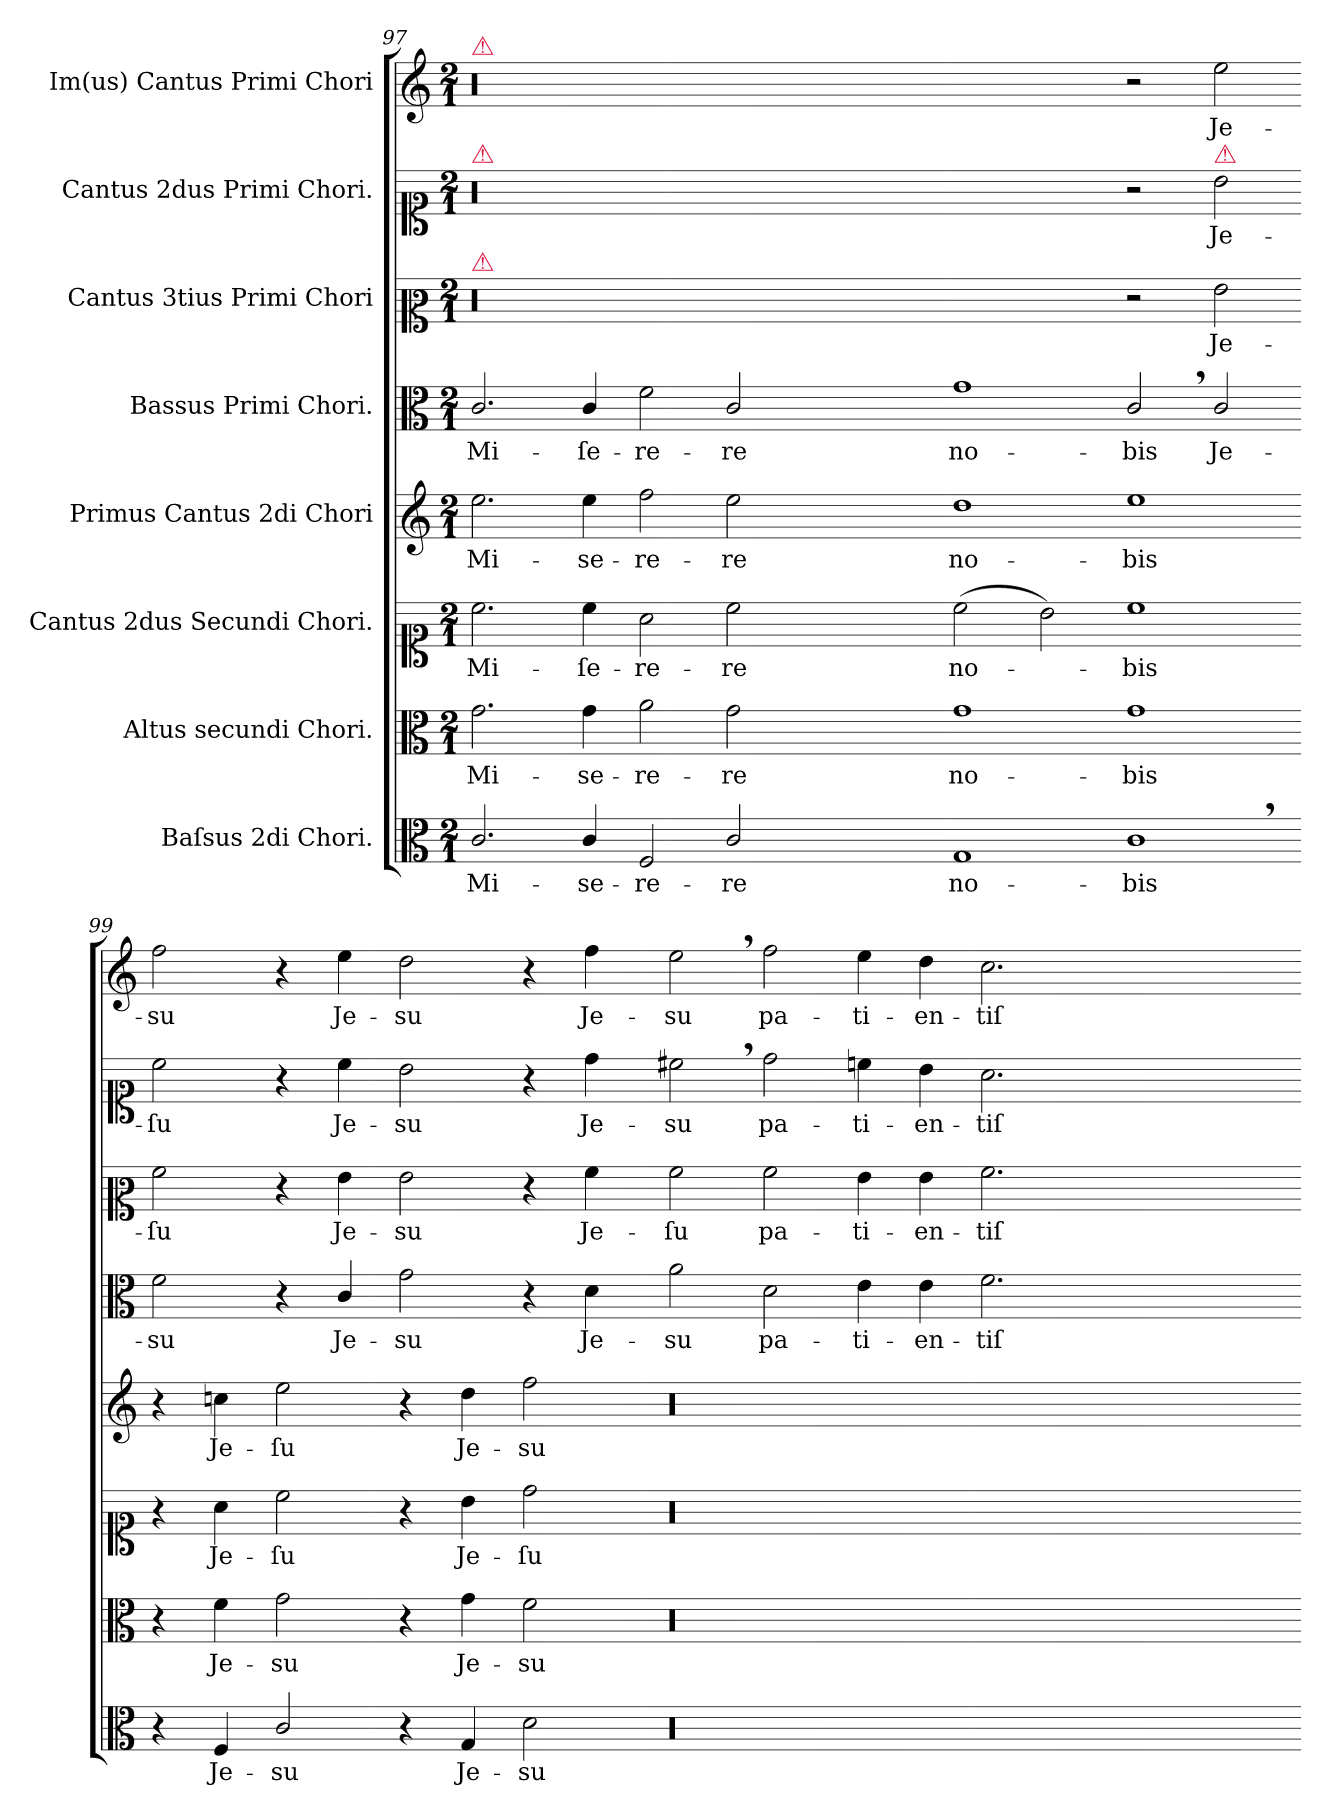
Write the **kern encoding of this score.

**kern	**text	**kern	**text	**kern	**text	**kern	**text	**kern	**text	**kern	**text	**kern	**text	**kern	**text
*part8	*part8	*part7	*part7	*part6	*part6	*part5	*part5	*part4	*part4	*part3	*part3	*part2	*part2	*part1	*part1
*staff8	*staff8	*staff7	*staff7	*staff6	*staff6	*staff5	*staff5	*staff4	*staff4	*staff3	*staff3	*staff2	*staff2	*staff1	*staff1
*I"Baſsus 2di Chori.	*	*I"Altus secundi Chori.	*	*I"Cantus 2dus Secundi Chori.	*	*I"Primus Cantus 2di Chori	*	*I"Bassus Primi Chori.	*	*I"Cantus 3tius Primi Chori	*	*I"Cantus 2dus Primi Chori.	*	*I"Im(us) Cantus Primi Chori	*
*clefC3	*	*clefC3	*	*clefC1	*	*clefG2	*	*clefC3	*	*clefC2	*	*clefC1	*	*clefG2	*
*k[]	*	*k[]	*	*k[]	*	*k[]	*	*k[]	*	*k[]	*	*k[]	*	*k[]	*
*M2/1	*	*M2/1	*	*M2/1	*	*M2/1	*	*M2/1	*	*M2/1	*	*M2/1	*	*M2/1	*
=97	=97	=97	=97	=97	=97	=97	=97	=97	=97	=97	=97	=97	=97	=97	=97
!	!	!	!	!	!	!	!	!	!	!	!	!	!	!LO:TX:a:color=crimson:t=⚠	!
!	!	!	!	!	!	!	!	!	!	!	!	!LO:TX:a:color=crimson:t=⚠	!	!	!
!	!	!	!	!	!	!	!	!	!	!LO:TX:a:color=crimson:t=⚠	!	!	!	!	!
!	!LO:LY:i	!	!LO:LY:i	!	!	!	!	!	!	!LO:N:vis=00	!	!LO:N:vis=00	!	!LO:N:vis=00	!
2.c/	Mi-	2.g\	Mi-	2.cc\	Mi-	2.ee\	Mi-	2.c/	Mi-	0.r	.	0.r	.	0.r	.
!	!LO:LY:i	!	!LO:LY:i	!	!	!	!	!	!	!	!	!	!	!	!
4c/	-se-	4g\	-se-	4cc\	-ſe-	4ee\	-se-	4c/	-ſe-	.	.	.	.	.	.
!	!LO:LY:i	!	!LO:LY:i	!	!	!	!	!	!	!	!	!	!	!	!
2F/	-re-	2a\	-re-	2a\	-re-	2ff\	-re-	2f\	-re-	.	.	.	.	.	.
!	!LO:LY:i	!	!LO:LY:i	!	!	!	!	!	!	!	!	!	!	!	!
2c/	-re	2g\	-re	2cc\	-re	2ee\	-re	2c/	-re	.	.	.	.	.	.
1ryy	.	1ryy	.	1ryy	.	1ryy	.	1ryy	.	.	.	.	.	.	.
=98-	=98-	=98-	=98-	=98-	=98-	=98-	=98-	=98-	=98-	=98-	=98-	=98-	=98-	=98-	=98-
!	!LO:LY:i	!	!LO:LY:i	!	!	!	!	!	!	!	!	!	!	!	!
1G	no-	1g	no-	(2cc\	no-	1dd	no-	1g	no-	1ryy	.	1ryy	.	1ryy	.
.	.	.	.	2b\)	.	.	.	.	.	.	.	.	.	.	.
!	!LO:LY:i	!	!LO:LY:i	!	!	!	!	!	!	!	!	!	!	!	!
1c,<	-bis	1g	-bis	1cc	-bis	1ee	-bis	2c,</	-bis	2r	.	2r	.	2r	.
!	!	!	!	!	!	!	!	!	!	!	!	!LO:TX:a:color=crimson:t=⚠	!	!	!
.	.	.	.	.	.	.	.	2c/	Je-	2g\	Je-	2b\	Je-	2ee\	Je-
=99-	=99-	=99-	=99-	=99-	=99-	=99-	=99-	=99-	=99-	=99-	=99-	=99-	=99-	=99-	=99-
4r	.	4r	.	4r	.	4r	.	2f\	-su	2a\	-ſu	2cc\	-ſu	2ff\	-su
4F/	Je-	4f\	Je-	4a\	Je-	4ccn\	Je-	.	.	.	.	.	.	.	.
2c/	-su	2g\	-su	2cc\	-ſu	2ee\	-ſu	4r	.	4r	.	4r	.	4r	.
!	!	!	!	!	!	!	!	!	!LO:LY:i	!	!	!	!	!	!
.	.	.	.	.	.	.	.	4c/	Je-	4g\	Je-	4cc\	Je-	4ee\	Je-
!	!	!	!	!	!	!	!	!	!LO:LY:i	!	!	!	!	!	!
4r	.	4r	.	4r	.	4r	.	2g\	-su	2g\	-su	2b\	-su	2dd\	-su
4G/	Je-	4g\	Je-	4b\	Je-	4dd\	Je-	.	.	.	.	.	.	.	.
2d\	-su	2f\	-su	2dd\	-ſu-	2ff\	-su	4r	.	4r	.	4r	.	4r	.
.	.	.	.	.	.	.	.	4d\	Je-	4a\	Je-	4dd\	Je-	4ff\	Je-
=100-	=100-	=100-	=100-	=100-	=100-	=100-	=100-	=100-	=100-	=100-	=100-	=100-	=100-	=100-	=100-
00r	.	00r	.	00r	.	00r	.	2a\	-su	2a\	-ſu	2cc#X,<\	-su	2ee,<\	-su
.	.	.	.	.	.	.	.	2d\	pa-	2a\	pa-	2dd\	pa-	2ff\	pa-
.	.	.	.	.	.	.	.	4e\	-ti-	4g\	-ti-	4ccn\	-ti-	4ee\	-ti-
.	.	.	.	.	.	.	.	4e\	-en-	4g\	-en-	4b\	-en-	4dd\	-en-
.	.	.	.	.	.	.	.	2.f\	-tiſ-	2.a\	-tiſ-	2.a\	-tiſ-	2.cc\	-tiſ-
.	.	.	.	.	.	.	.	1..ryy	.	1..ryy	.	1..ryy	.	1..ryy	.
=-	=-	=-	=-	=-	=-	=-	=-	=-	=-	=-	=-	=-	=-	=-	=-
*-	*-	*-	*-	*-	*-	*-	*-	*-	*-	*-	*-	*-	*-	*-	*-
